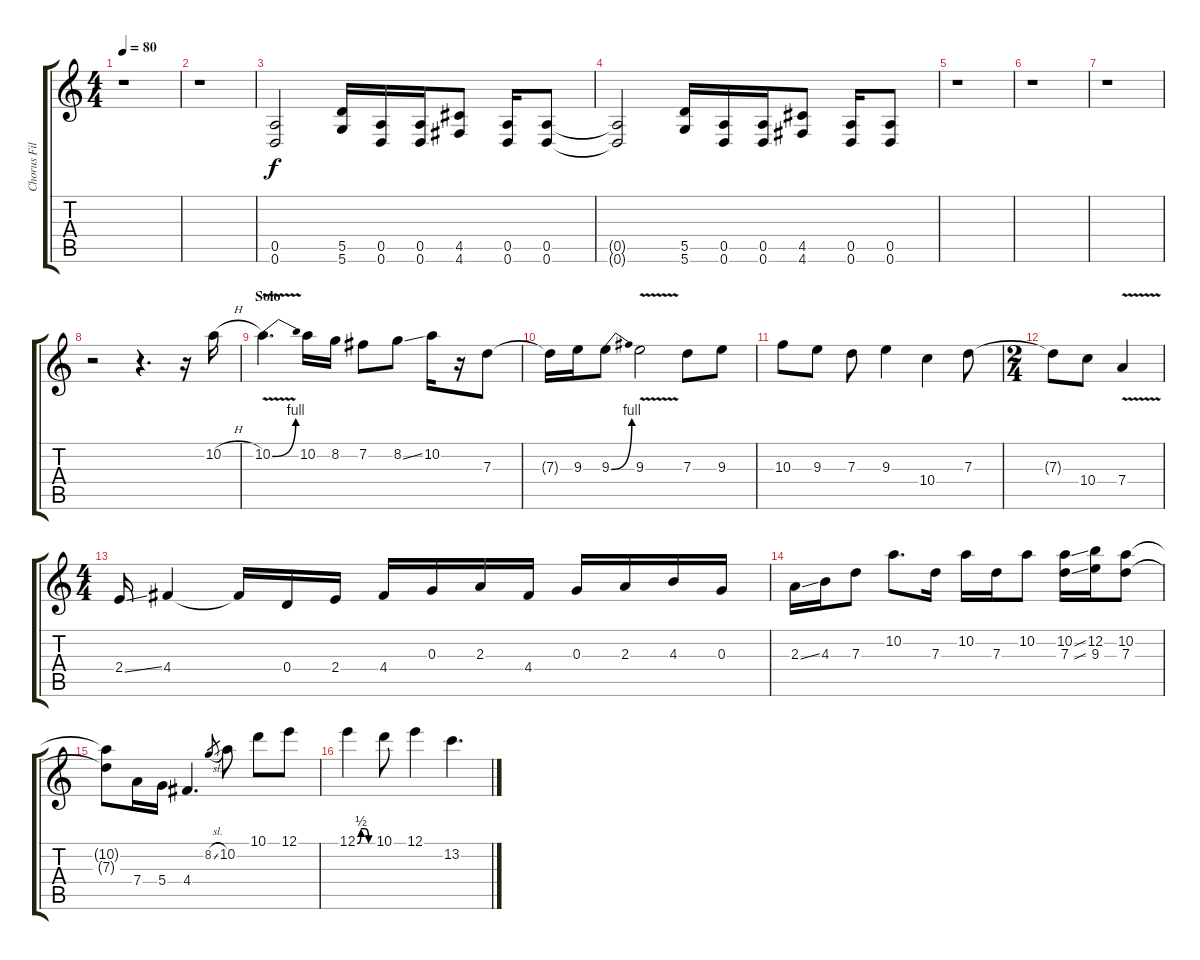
\track ("Chorus Fill and Solo Guitar" "Chorus Fil") {instrument distortionguitar}
\staff {score tabs}
\tuning (E4 B3 G3 D3 A2 D2) {hide}
\ts (4 4)
\tempo 80
\clef g2
\ks c
r.1{dy f} |
r.1 |
(0.5 0.6).2 (5.5 5.6).16 (0.5 0.6).16 (0.5 0.6).16 (4.5 4.6).8 (0.5 0.6).16 (0.5 0.6).8 |
(0.5{t} 0.6{t}).2 (5.5 5.6).16 (0.5 0.6).16 (0.5 0.6).16 (4.5 4.6).8 (0.5 0.6).16 (0.5 0.6).8 |
r.1 |
r.1 |
r.1 |
r.2 r.4{d} r.16 10.2{h}.16 |
\section ("" "Solo")
10.2{be (bend 0 0 60 4) v}.4{d} 10.2.16 8.2.16 7.2.8 8.2{ss}.8 10.2.16 r.16 7.3.8 |
7.3{t}.16 9.3.16 9.3{be (bend 0 0 60 4)}.8 9.3{v}.2 7.3.8 9.3.8 |
10.3.8 9.3.8 7.3.8 9.3.4 10.4.4 7.3.8 |
\ts (2 4)
7.3{t}.8 10.4.8 7.4{v}.4 |
\ts (4 4)
2.4{ss}.16 4.4.4 4.4{t}.16 0.4.16 2.4.16 4.4.16 0.3.16 2.3.16 4.4.16 0.3.16 2.3.16 4.3.16 0.3.16 |
2.3{ss}.16 4.3.16 7.3.8 10.2.8{d} 7.3.16 10.2.16 7.3.16 10.2.8 (10.2{ss} 7.3{ss}).16 (12.2 9.3).16 (10.2 7.3).8 |
(10.2{t} 7.3{t}).8 7.4.16 5.4.16 4.4.4{d} 8.2{sl}.8{gr} 10.2.8 10.1.8 12.1.8 |
12.1{be (custom 0 0 15 2 30 2 45 0 60 0)}.4 10.1.8 12.1.4 13.2.4{d}
